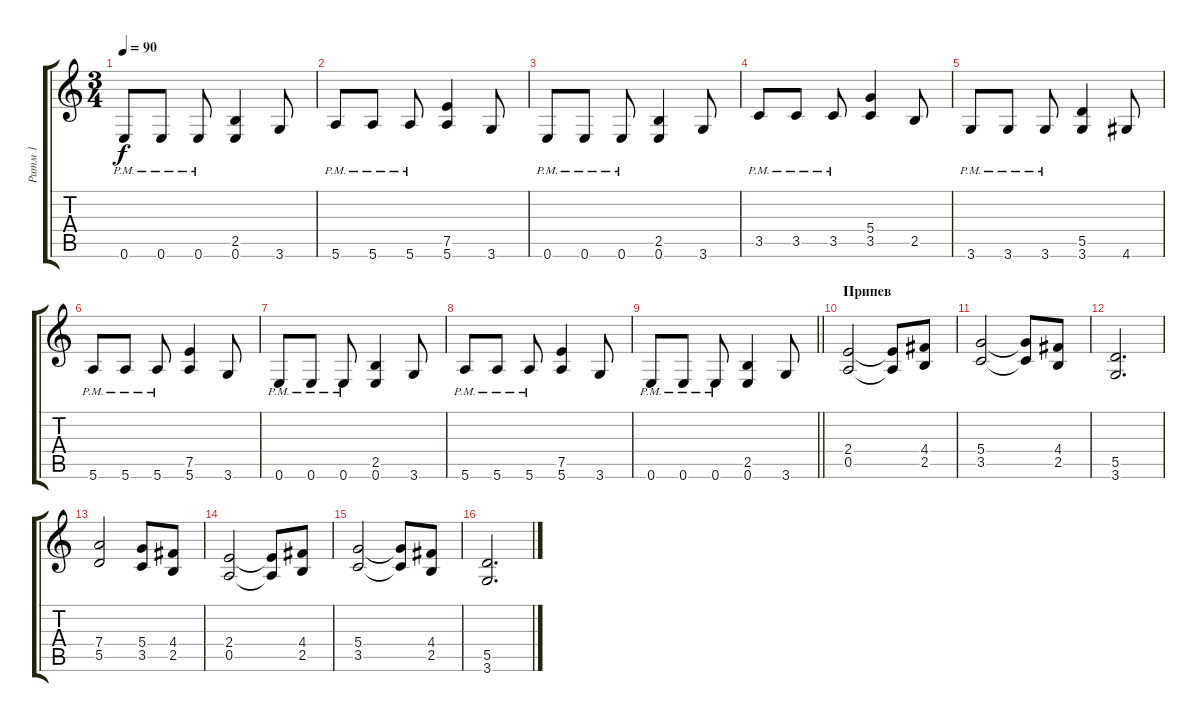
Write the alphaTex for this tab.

\track ("Ритм 1" "Ритм 1") {instrument distortionguitar}
\staff {score tabs}
\tuning (E4 B3 G3 D3 A2 E2) {hide}
\ts (3 4)
\tempo 90
\clef g2
\ks c
0.6{pm}.8{dy f} 0.6{pm}.8 0.6{pm}.8 (2.5 0.6).4 3.6.8 |
5.6{pm}.8 5.6{pm}.8 5.6{pm}.8 (7.5 5.6).4 3.6.8 |
0.6{pm}.8 0.6{pm}.8 0.6{pm}.8 (2.5 0.6).4 3.6.8 |
3.5{pm}.8 3.5{pm}.8 3.5{pm}.8 (5.4 3.5).4 2.5.8 |
3.6{pm}.8 3.6{pm}.8 3.6{pm}.8 (5.5 3.6).4 4.6.8 |
5.6{pm}.8 5.6{pm}.8 5.6{pm}.8 (7.5 5.6).4 3.6.8 |
0.6{pm}.8 0.6{pm}.8 0.6{pm}.8 (2.5 0.6).4 3.6.8 |
5.6{pm}.8 5.6{pm}.8 5.6{pm}.8 (7.5 5.6).4 3.6.8 |
\barLineRight lightlight
0.6{pm}.8 0.6{pm}.8 0.6{pm}.8 (2.5 0.6).4 3.6.8 |
\section ("" "Припев")
(2.4 0.5).2 (2.4{t} 0.5{t}).8 (4.4 2.5).8 |
(5.4 3.5).2 (5.4{t} 3.5{t}).8 (4.4 2.5).8 |
(5.5 3.6).2{d} |
(7.4 5.5).2 (5.4 3.5).8 (4.4 2.5).8 |
(2.4 0.5).2 (2.4{t} 0.5{t}).8 (4.4 2.5).8 |
(5.4 3.5).2 (5.4{t} 3.5{t}).8 (4.4 2.5).8 |
(5.5 3.6).2{d}
